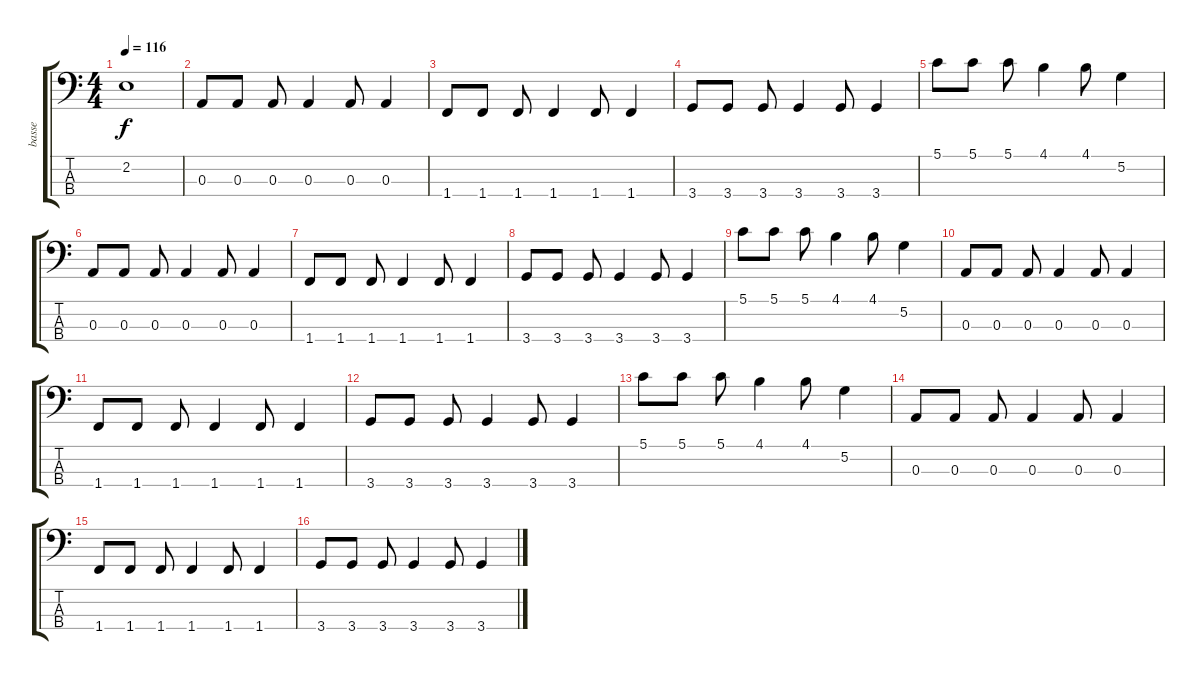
\track ("basse" "basse") {instrument electricbassfinger}
\staff {score tabs}
\tuning (G2 D2 A1 E1) {hide}
\ts (4 4)
\tempo 116
\clef f4
\ks c
2.2.1{dy f} |
0.3.8 0.3.8 0.3.8 0.3.4 0.3.8 0.3.4 |
1.4.8 1.4.8 1.4.8 1.4.4 1.4.8 1.4.4 |
3.4.8 3.4.8 3.4.8 3.4.4 3.4.8 3.4.4 |
5.1.8 5.1.8 5.1.8 4.1.4 4.1.8 5.2.4 |
0.3.8 0.3.8 0.3.8 0.3.4 0.3.8 0.3.4 |
1.4.8 1.4.8 1.4.8 1.4.4 1.4.8 1.4.4 |
3.4.8 3.4.8 3.4.8 3.4.4 3.4.8 3.4.4 |
5.1.8 5.1.8 5.1.8 4.1.4 4.1.8 5.2.4 |
0.3.8 0.3.8 0.3.8 0.3.4 0.3.8 0.3.4 |
1.4.8 1.4.8 1.4.8 1.4.4 1.4.8 1.4.4 |
3.4.8 3.4.8 3.4.8 3.4.4 3.4.8 3.4.4 |
5.1.8 5.1.8 5.1.8 4.1.4 4.1.8 5.2.4 |
0.3.8 0.3.8 0.3.8 0.3.4 0.3.8 0.3.4 |
1.4.8 1.4.8 1.4.8 1.4.4 1.4.8 1.4.4 |
3.4.8 3.4.8 3.4.8 3.4.4 3.4.8 3.4.4
